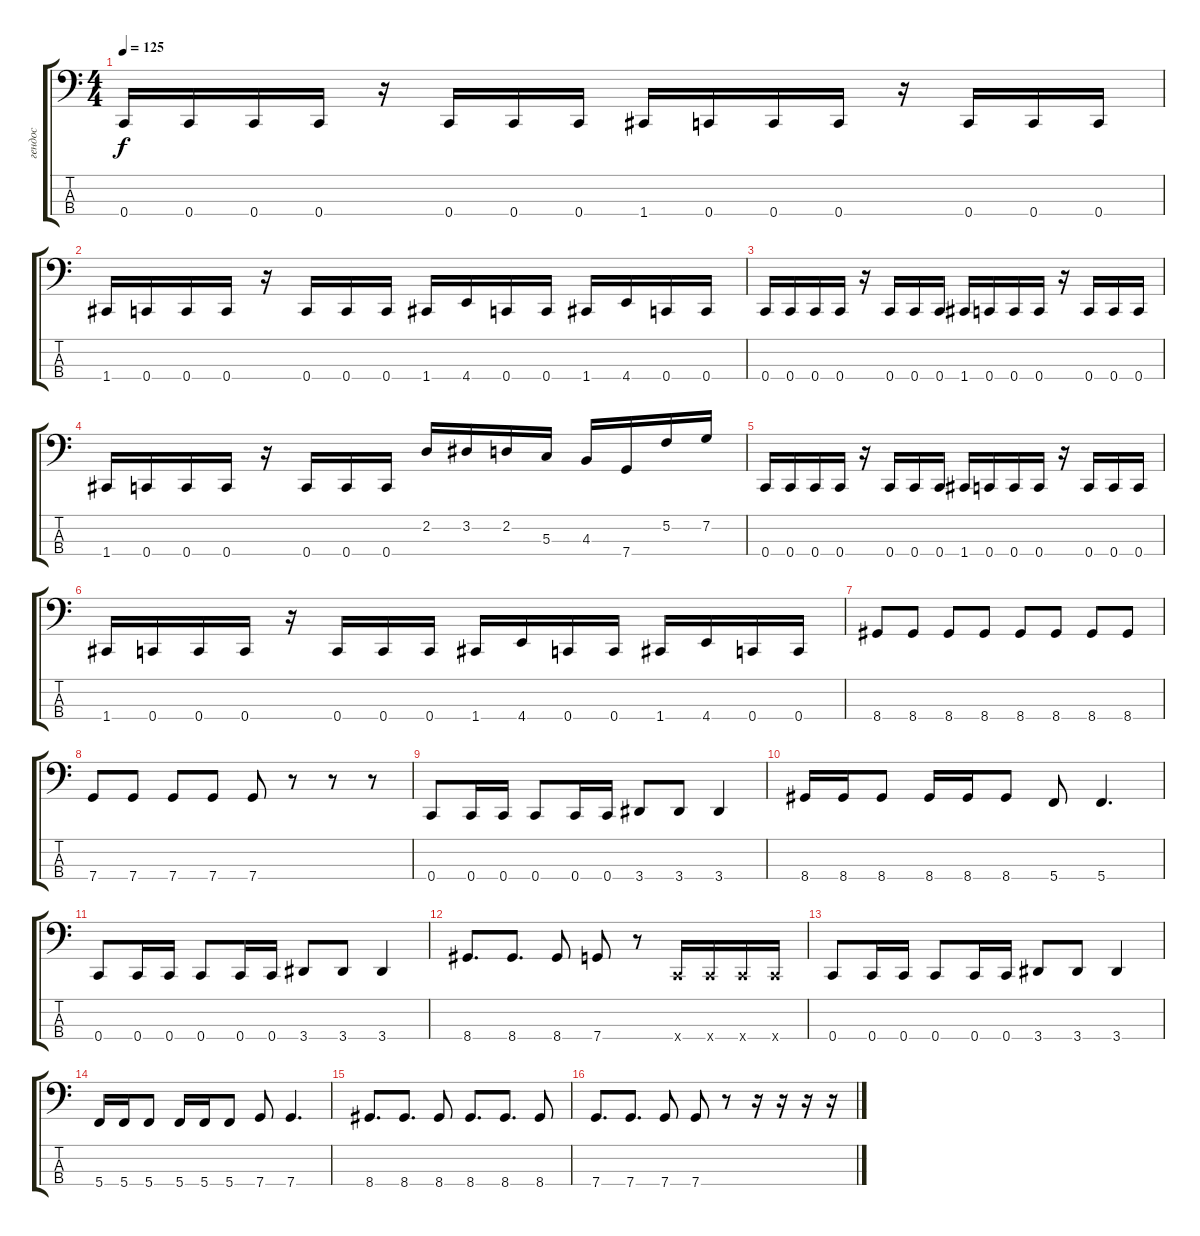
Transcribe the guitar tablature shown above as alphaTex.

\track ("гендос" "гендос") {instrument electricbasspick}
\staff {score tabs}
\tuning (F2 C2 G1 C1) {hide}
\ts (4 4)
\tempo 125
\clef f4
\ks c
0.4.16{dy f} 0.4.16 0.4.16 0.4.16 r.16 0.4.16 0.4.16 0.4.16 1.4.16 0.4.16 0.4.16 0.4.16 r.16 0.4.16 0.4.16 0.4.16 |
1.4.16 0.4.16 0.4.16 0.4.16 r.16 0.4.16 0.4.16 0.4.16 1.4.16 4.4.16 0.4.16 0.4.16 1.4.16 4.4.16 0.4.16 0.4.16 |
0.4.16 0.4.16 0.4.16 0.4.16 r.16 0.4.16 0.4.16 0.4.16 1.4.16 0.4.16 0.4.16 0.4.16 r.16 0.4.16 0.4.16 0.4.16 |
1.4.16 0.4.16 0.4.16 0.4.16 r.16 0.4.16 0.4.16 0.4.16 2.2.16 3.2.16 2.2.16 5.3.16 4.3.16 7.4.16 5.2.16 7.2.16 |
0.4.16 0.4.16 0.4.16 0.4.16 r.16 0.4.16 0.4.16 0.4.16 1.4.16 0.4.16 0.4.16 0.4.16 r.16 0.4.16 0.4.16 0.4.16 |
1.4.16 0.4.16 0.4.16 0.4.16 r.16 0.4.16 0.4.16 0.4.16 1.4.16 4.4.16 0.4.16 0.4.16 1.4.16 4.4.16 0.4.16 0.4.16 |
8.4.8 8.4.8 8.4.8 8.4.8 8.4.8 8.4.8 8.4.8 8.4.8 |
7.4.8 7.4.8 7.4.8 7.4.8 7.4.8 r.8 r.8 r.8 |
0.4.8 0.4.16 0.4.16 0.4.8 0.4.16 0.4.16 3.4.8 3.4.8 3.4.4 |
8.4.16 8.4.16 8.4.8 8.4.16 8.4.16 8.4.8 5.4.8 5.4.4{d} |
0.4.8 0.4.16 0.4.16 0.4.8 0.4.16 0.4.16 3.4.8 3.4.8 3.4.4 |
8.4.8{d} 8.4.8{d} 8.4.8 7.4.8 r.8 0.4{x}.16 0.4{x}.16 0.4{x}.16 0.4{x}.16 |
0.4.8 0.4.16 0.4.16 0.4.8 0.4.16 0.4.16 3.4.8 3.4.8 3.4.4 |
5.4.16 5.4.16 5.4.8 5.4.16 5.4.16 5.4.8 7.4.8 7.4.4{d} |
8.4.8{d} 8.4.8{d} 8.4.8 8.4.8{d} 8.4.8{d} 8.4.8 |
7.4.8{d} 7.4.8{d} 7.4.8 7.4.8 r.8 r.16 r.16 r.16 r.16
